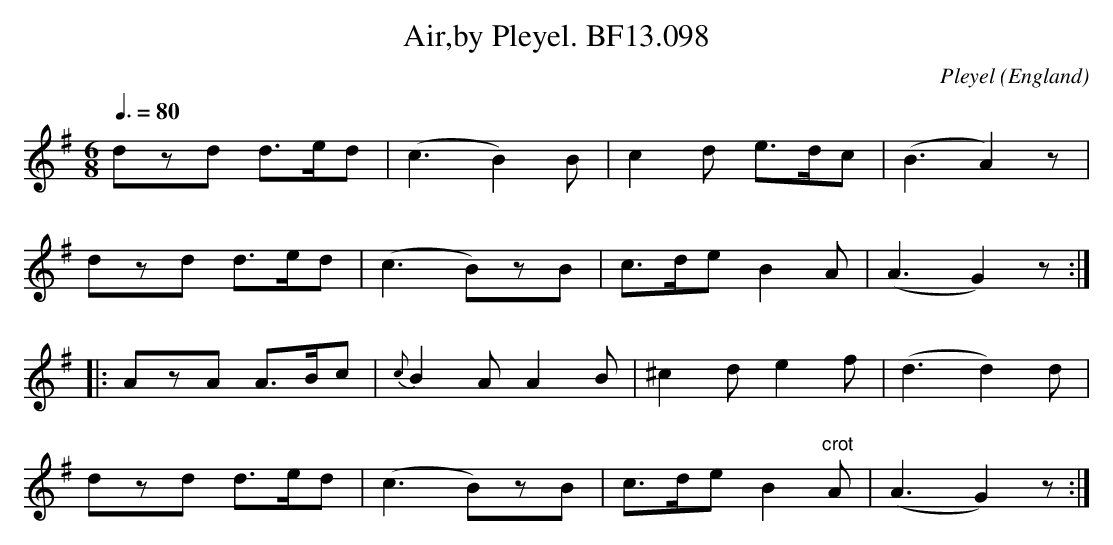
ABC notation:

X:1
T:Air,by Pleyel. BF13.098
C:Pleyel
L:1/8
M:6/8
O:England
Q:3/8=80
K:G major
dzd d>ed|(c3B2)B|c2d e>dc|(B3A2)z|!
dzd d>ed|(c3B)zB|c>deB2A|(A3G2)z:|!
|:AzA A>Bc|{c}B2AA2B|^c2de2f|(d3d2)d|!
dzd d>ed|(c3B)zB|c>de B2"^crot"A|(A3G2)z:|
